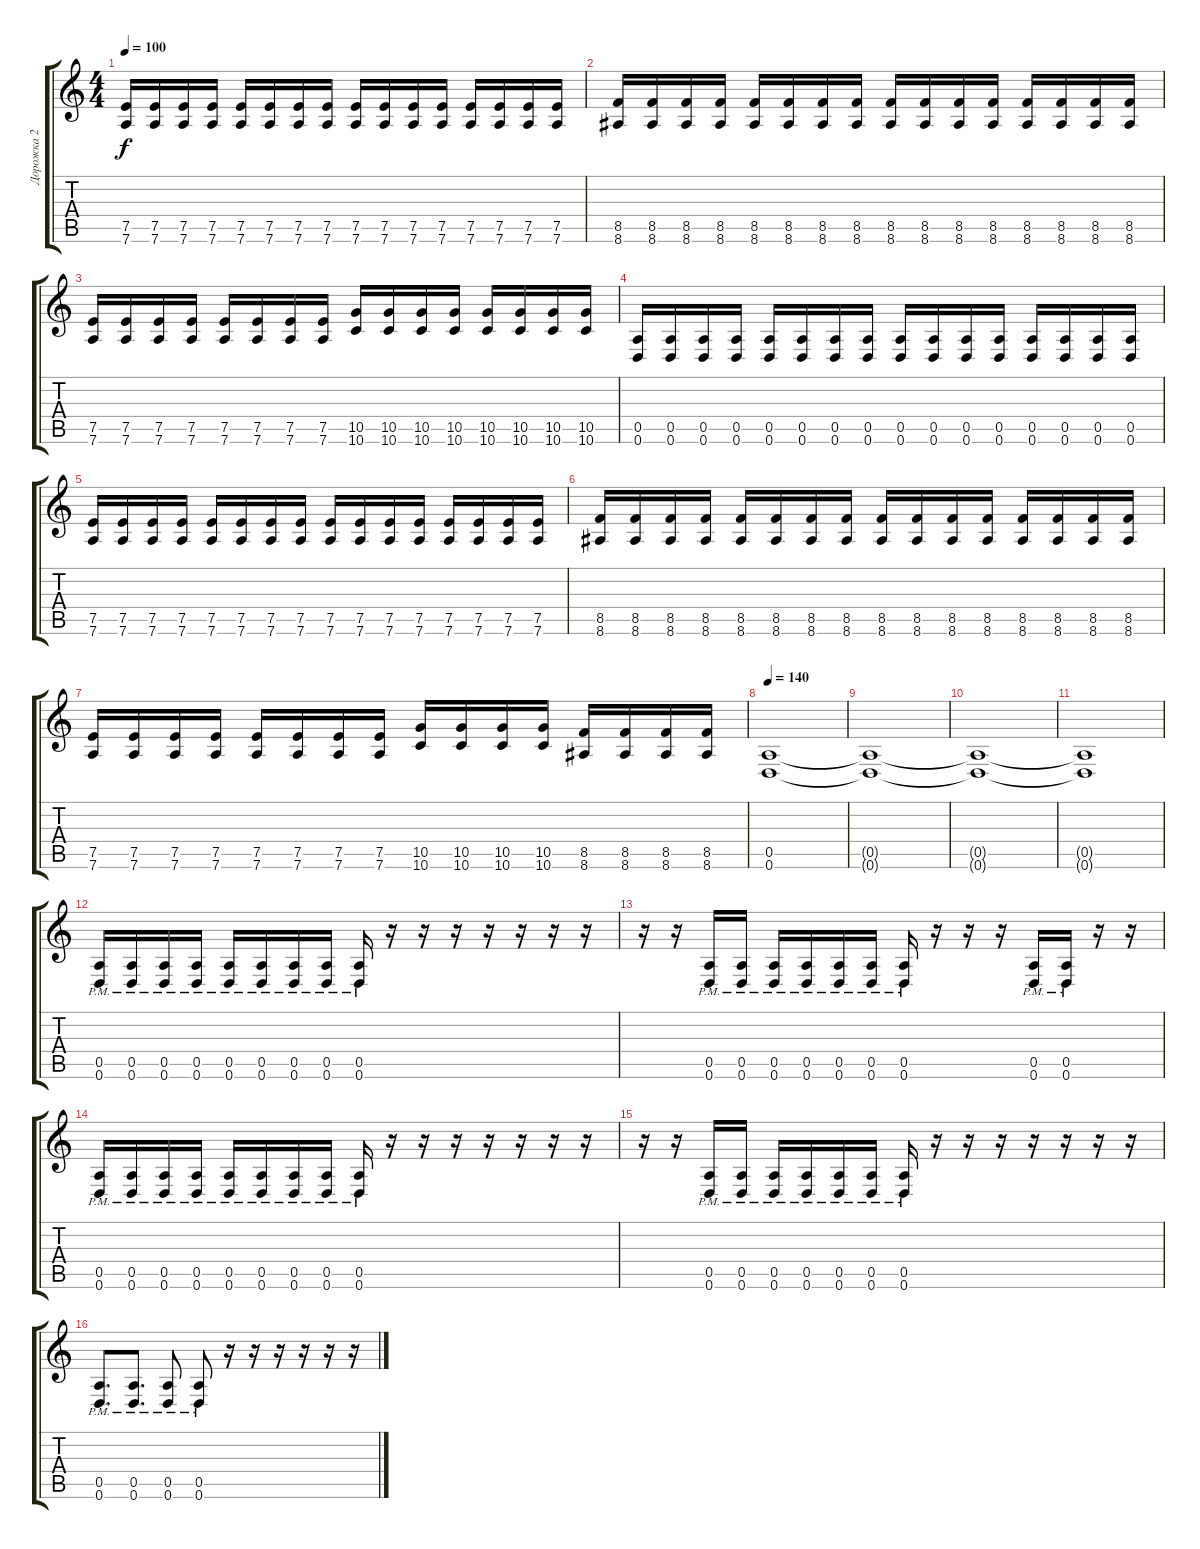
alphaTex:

\track ("Дорожка 2" "Дорожка 2") {instrument distortionguitar}
\staff {score tabs}
\tuning (E4 B3 G3 D3 A2 D2) {hide}
\ts (4 4)
\tempo 100
\clef g2
\ks c
(7.5 7.6).16{dy f} (7.5 7.6).16 (7.5 7.6).16 (7.5 7.6).16 (7.5 7.6).16 (7.5 7.6).16 (7.5 7.6).16 (7.5 7.6).16 (7.5 7.6).16 (7.5 7.6).16 (7.5 7.6).16 (7.5 7.6).16 (7.5 7.6).16 (7.5 7.6).16 (7.5 7.6).16 (7.5 7.6).16 |
(8.5 8.6).16 (8.5 8.6).16 (8.5 8.6).16 (8.5 8.6).16 (8.5 8.6).16 (8.5 8.6).16 (8.5 8.6).16 (8.5 8.6).16 (8.5 8.6).16 (8.5 8.6).16 (8.5 8.6).16 (8.5 8.6).16 (8.5 8.6).16 (8.5 8.6).16 (8.5 8.6).16 (8.5 8.6).16 |
(7.5 7.6).16 (7.5 7.6).16 (7.5 7.6).16 (7.5 7.6).16 (7.5 7.6).16 (7.5 7.6).16 (7.5 7.6).16 (7.5 7.6).16 (10.5 10.6).16 (10.5 10.6).16 (10.5 10.6).16 (10.5 10.6).16 (10.5 10.6).16 (10.5 10.6).16 (10.5 10.6).16 (10.5 10.6).16 |
(0.5 0.6).16 (0.5 0.6).16 (0.5 0.6).16 (0.5 0.6).16 (0.5 0.6).16 (0.5 0.6).16 (0.5 0.6).16 (0.5 0.6).16 (0.5 0.6).16 (0.5 0.6).16 (0.5 0.6).16 (0.5 0.6).16 (0.5 0.6).16 (0.5 0.6).16 (0.5 0.6).16 (0.5 0.6).16 |
(7.5 7.6).16 (7.5 7.6).16 (7.5 7.6).16 (7.5 7.6).16 (7.5 7.6).16 (7.5 7.6).16 (7.5 7.6).16 (7.5 7.6).16 (7.5 7.6).16 (7.5 7.6).16 (7.5 7.6).16 (7.5 7.6).16 (7.5 7.6).16 (7.5 7.6).16 (7.5 7.6).16 (7.5 7.6).16 |
(8.5 8.6).16 (8.5 8.6).16 (8.5 8.6).16 (8.5 8.6).16 (8.5 8.6).16 (8.5 8.6).16 (8.5 8.6).16 (8.5 8.6).16 (8.5 8.6).16 (8.5 8.6).16 (8.5 8.6).16 (8.5 8.6).16 (8.5 8.6).16 (8.5 8.6).16 (8.5 8.6).16 (8.5 8.6).16 |
(7.5 7.6).16 (7.5 7.6).16 (7.5 7.6).16 (7.5 7.6).16 (7.5 7.6).16 (7.5 7.6).16 (7.5 7.6).16 (7.5 7.6).16 (10.5 10.6).16 (10.5 10.6).16 (10.5 10.6).16 (10.5 10.6).16 (8.5 8.6).16 (8.5 8.6).16 (8.5 8.6).16 (8.5 8.6).16 |
\tempo 140
(0.5 0.6).1 |
(0.5{t} 0.6{t}).1 |
(0.5{t} 0.6{t}).1 |
(0.5{t} 0.6{t}).1 |
(0.5{pm} 0.6{pm}).16 (0.5{pm} 0.6{pm}).16 (0.5{pm} 0.6{pm}).16 (0.5{pm} 0.6{pm}).16 (0.5{pm} 0.6{pm}).16 (0.5{pm} 0.6{pm}).16 (0.5{pm} 0.6{pm}).16 (0.5{pm} 0.6{pm}).16 (0.5{pm} 0.6{pm}).16 r.16 r.16 r.16 r.16 r.16 r.16 r.16 |
r.16 r.16 (0.5{pm} 0.6{pm}).16 (0.5{pm} 0.6{pm}).16 (0.5{pm} 0.6{pm}).16 (0.5{pm} 0.6{pm}).16 (0.5{pm} 0.6{pm}).16 (0.5{pm} 0.6{pm}).16 (0.5{pm} 0.6{pm}).16 r.16 r.16 r.16 (0.5{pm} 0.6{pm}).16 (0.5{pm} 0.6{pm}).16 r.16 r.16 |
(0.5{pm} 0.6{pm}).16 (0.5{pm} 0.6{pm}).16 (0.5{pm} 0.6{pm}).16 (0.5{pm} 0.6{pm}).16 (0.5{pm} 0.6{pm}).16 (0.5{pm} 0.6{pm}).16 (0.5{pm} 0.6{pm}).16 (0.5{pm} 0.6{pm}).16 (0.5{pm} 0.6{pm}).16 r.16 r.16 r.16 r.16 r.16 r.16 r.16 |
r.16 r.16 (0.5{pm} 0.6{pm}).16 (0.5{pm} 0.6{pm}).16 (0.5{pm} 0.6{pm}).16 (0.5{pm} 0.6{pm}).16 (0.5{pm} 0.6{pm}).16 (0.5{pm} 0.6{pm}).16 (0.5{pm} 0.6{pm}).16 r.16 r.16 r.16 r.16 r.16 r.16 r.16 |
(0.5{pm} 0.6{pm}).8{d} (0.5{pm} 0.6{pm}).8{d} (0.5{pm} 0.6{pm}).8 (0.5{pm} 0.6{pm}).8 r.16 r.16 r.16 r.16 r.16 r.16
